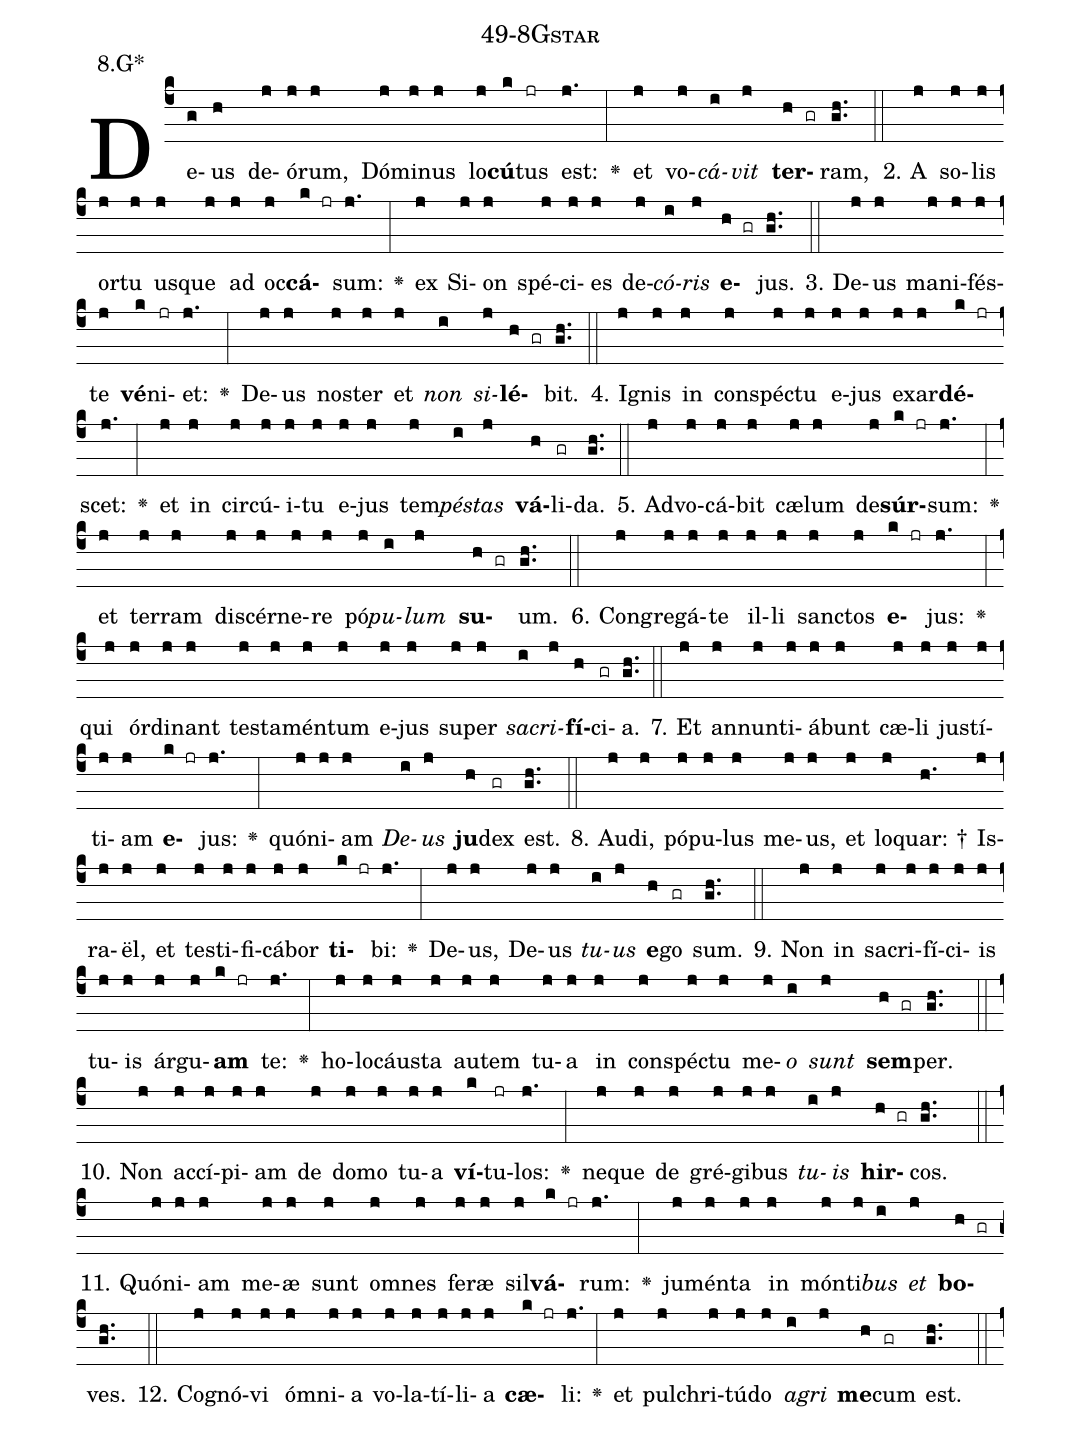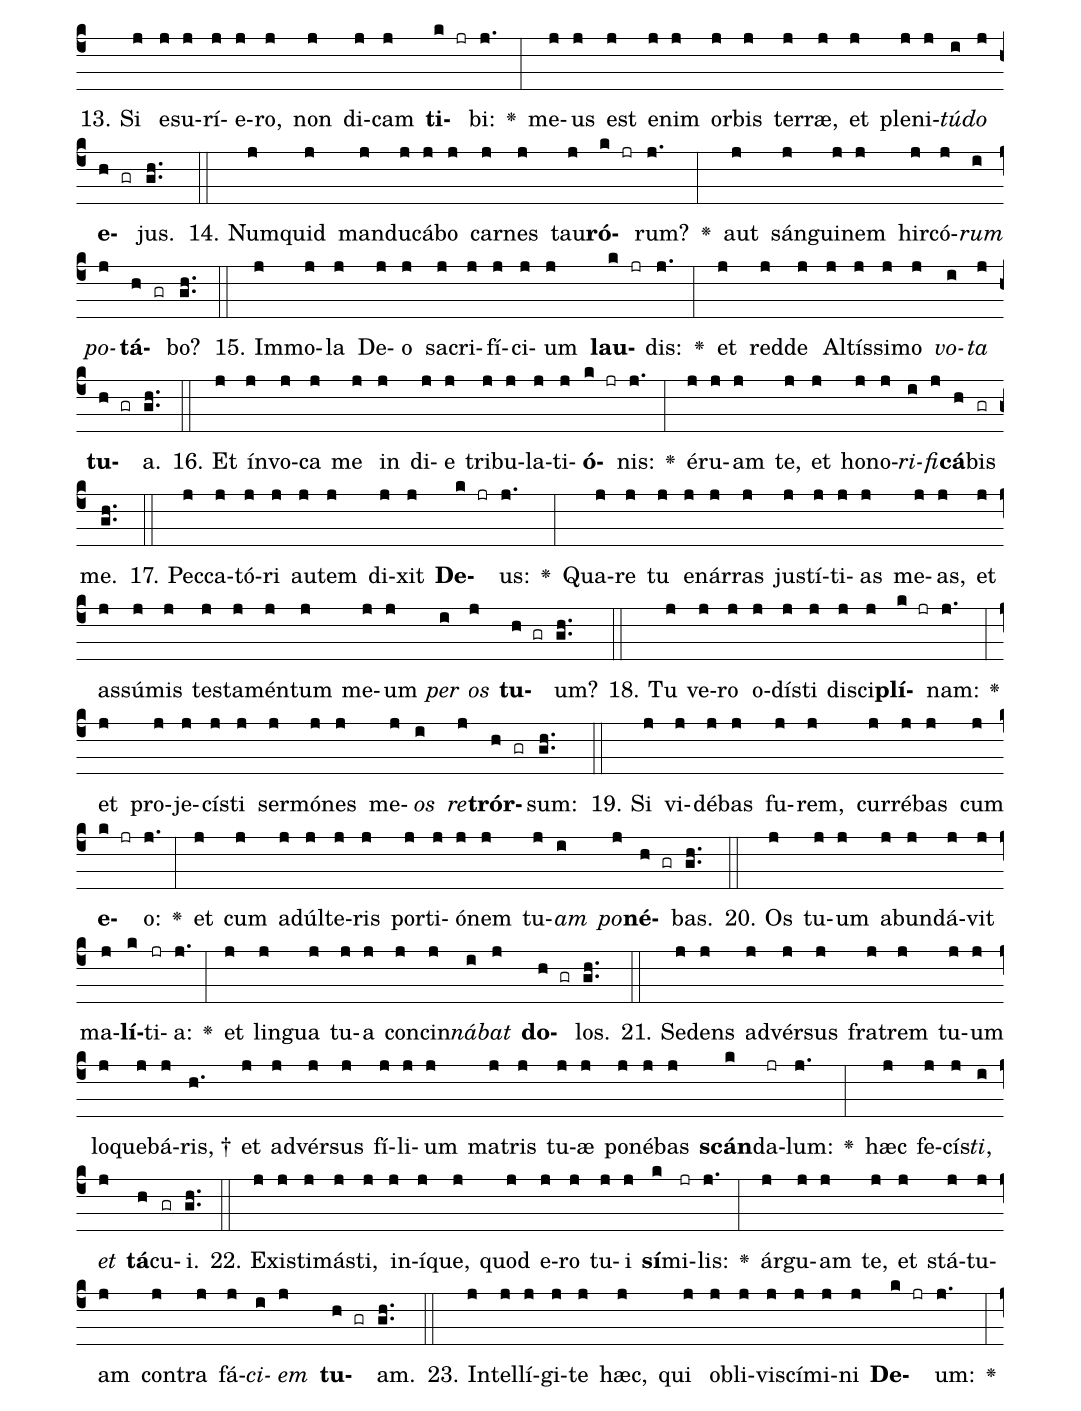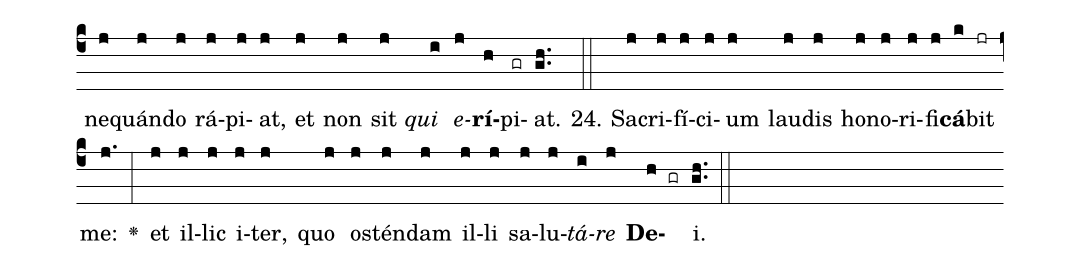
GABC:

name: 49-8Gstar;
annotation: 8.G*;
%%
(c4)De(g)us(h) de(j)ó(j)rum,(j) Dó(j)mi(j)nus(j) lo(j)<b>cú</b>(k)tus(jr) est:(j.) <v>\greheightstar</v>(:) et(j) vo(j)<i>cá</i>(i)<i>vit</i>(j) <b>ter</b>(h gr)ram,(gh..) (::)
2. A(j) so(j)lis(j) or(j)tu(j) us(j)que(j) ad(j) oc(j)<b>cá</b>(k jr)sum:(j.) <v>\greheightstar</v>(:) ex(j) Si(j)on(j) spé(j)ci(j)es(j) de(j)<i>có</i>(i)<i>ris</i>(j) <b>e</b>(h gr)jus.(gh..) (::)
3. De(j)us(j) ma(j)ni(j)fés(j)te(j) <b>vé</b>(k)ni(jr)et:(j.) <v>\greheightstar</v>(:) De(j)us(j) nos(j)ter(j) et(j) <i>non</i>(i) <i>si</i>(j)<b>lé</b>(h gr)bit.(gh..) (::)
4. I(j)gnis(j) in(j) con(j)spéc(j)tu(j) e(j)jus(j) ex(j)ar(j)<b>dé</b>(k jr)scet:(j.) <v>\greheightstar</v>(:) et(j) in(j) cir(j)cú(j)i(j)tu(j) e(j)jus(j) tem(j)<i>pés</i>(i)<i>tas</i>(j) <b>vá</b>(h)li(gr)da.(gh..) (::)
5. Ad(j)vo(j)cá(j)bit(j) cæ(j)lum(j) de(j)<b>súr</b>(k jr)sum:(j.) <v>\greheightstar</v>(:) et(j) ter(j)ram(j) di(j)scér(j)ne(j)re(j) pó(j)<i>pu</i>(i)<i>lum</i>(j) <b>su</b>(h gr)um.(gh..) (::)
6. Con(j)gre(j)gá(j)te(j) il(j)li(j) sanc(j)tos(j) <b>e</b>(k jr)jus:(j.) <v>\greheightstar</v>(:) qui(j) ór(j)di(j)nant(j) tes(j)ta(j)mén(j)tum(j) e(j)jus(j) su(j)per(j) <i>sa</i>(i)<i>cri</i>(j)<b>fí</b>(h)ci(gr)a.(gh..) (::)
7. Et(j) an(j)nun(j)ti(j)á(j)bunt(j) cæ(j)li(j) jus(j)tí(j)ti(j)am(j) <b>e</b>(k jr)jus:(j.) <v>\greheightstar</v>(:) quón(j)i(j)am(j) <i>De</i>(i)<i>us</i>(j) <b>ju</b>(h)dex(gr) est.(gh..) (::)
8. Au(j)di,(j) pó(j)pu(j)lus(j) me(j)us,(j) et(j) lo(j)quar: †(h.) Is(j)ra(j)ël,(j) et(j) tes(j)ti(j)fi(j)cá(j)bor(j) <b>ti</b>(k jr)bi:(j.) <v>\greheightstar</v>(:) De(j)us,(j) De(j)us(j) <i>tu</i>(i)<i>us</i>(j) <b>e</b>(h)go(gr) sum.(gh..) (::)
9. Non(j) in(j) sa(j)cri(j)fí(j)ci(j)is(j) tu(j)is(j) ár(j)gu(j)<b>am</b>(k jr) te:(j.) <v>\greheightstar</v>(:) ho(j)lo(j)cáus(j)ta(j) au(j)tem(j) tu(j)a(j) in(j) con(j)spéc(j)tu(j) me(j)<i>o</i>(i) <i>sunt</i>(j) <b>sem</b>(h gr)per.(gh..) (::)
10. Non(j) ac(j)cí(j)pi(j)am(j) de(j) do(j)mo(j) tu(j)a(j) <b>ví</b>(k)tu(jr)los:(j.) <v>\greheightstar</v>(:) ne(j)que(j) de(j) gré(j)gi(j)bus(j) <i>tu</i>(i)<i>is</i>(j) <b>hir</b>(h gr)cos.(gh..) (::)
11. Quón(j)i(j)am(j) me(j)æ(j) sunt(j) om(j)nes(j) fe(j)ræ(j) sil(j)<b>vá</b>(k jr)rum:(j.) <v>\greheightstar</v>(:) ju(j)mén(j)ta(j) in(j) món(j)ti(j)<i>bus</i>(i) <i>et</i>(j) <b>bo</b>(h gr)ves.(gh..) (::)
12. Co(j)gnó(j)vi(j) óm(j)ni(j)a(j) vo(j)la(j)tí(j)li(j)a(j) <b>cæ</b>(k jr)li:(j.) <v>\greheightstar</v>(:) et(j) pul(j)chri(j)tú(j)do(j) <i>a</i>(i)<i>gri</i>(j) <b>me</b>(h)cum(gr) est.(gh..) (::)
13. Si(j) e(j)su(j)rí(j)e(j)ro,(j) non(j) di(j)cam(j) <b>ti</b>(k jr)bi:(j.) <v>\greheightstar</v>(:) me(j)us(j) est(j) e(j)nim(j) or(j)bis(j) ter(j)ræ,(j) et(j) ple(j)ni(j)<i>tú</i>(i)<i>do</i>(j) <b>e</b>(h gr)jus.(gh..) (::)
14. Num(j)quid(j) man(j)du(j)cá(j)bo(j) car(j)nes(j) tau(j)<b>ró</b>(k jr)rum?(j.) <v>\greheightstar</v>(:) aut(j) sán(j)gui(j)nem(j) hir(j)có(j)<i>rum</i>(i) <i>po</i>(j)<b>tá</b>(h gr)bo?(gh..) (::)
15. Im(j)mo(j)la(j) De(j)o(j) sa(j)cri(j)fí(j)ci(j)um(j) <b>lau</b>(k jr)dis:(j.) <v>\greheightstar</v>(:) et(j) red(j)de(j) Al(j)tís(j)si(j)mo(j) <i>vo</i>(i)<i>ta</i>(j) <b>tu</b>(h gr)a.(gh..) (::)
16. Et(j) ín(j)vo(j)ca(j) me(j) in(j) di(j)e(j) tri(j)bu(j)la(j)ti(j)<b>ó</b>(k jr)nis:(j.) <v>\greheightstar</v>(:) é(j)ru(j)am(j) te,(j) et(j) ho(j)no(j)<i>ri</i>(i)<i>fi</i>(j)<b>cá</b>(h)bis(gr) me.(gh..) (::)
17. Pec(j)ca(j)tó(j)ri(j) au(j)tem(j) di(j)xit(j) <b>De</b>(k jr)us:(j.) <v>\greheightstar</v>(:) Qua(j)re(j) tu(j) e(j)nár(j)ras(j) jus(j)tí(j)ti(j)as(j) me(j)as,(j) et(j) as(j)sú(j)mis(j) tes(j)ta(j)mén(j)tum(j) me(j)um(j) <i>per</i>(i) <i>os</i>(j) <b>tu</b>(h gr)um?(gh..) (::)
18. Tu(j) ve(j)ro(j) o(j)dís(j)ti(j) di(j)sci(j)<b>plí</b>(k jr)nam:(j.) <v>\greheightstar</v>(:) et(j) pro(j)je(j)cís(j)ti(j) ser(j)mó(j)nes(j) me(j)<i>os</i>(i) <i>re</i>(j)<b>trór</b>(h gr)sum:(gh..) (::)
19. Si(j) vi(j)dé(j)bas(j) fu(j)rem,(j) cur(j)ré(j)bas(j) cum(j) <b>e</b>(k jr)o:(j.) <v>\greheightstar</v>(:) et(j) cum(j) ad(j)úl(j)te(j)ris(j) por(j)ti(j)ó(j)nem(j) tu(j)<i>am</i>(i) <i>po</i>(j)<b>né</b>(h gr)bas.(gh..) (::)
20. Os(j) tu(j)um(j) ab(j)un(j)dá(j)vit(j) ma(j)<b>lí</b>(k)ti(jr)a:(j.) <v>\greheightstar</v>(:) et(j) lin(j)gua(j) tu(j)a(j) con(j)cin(j)<i>ná</i>(i)<i>bat</i>(j) <b>do</b>(h gr)los.(gh..) (::)
21. Se(j)dens(j) ad(j)vér(j)sus(j) fra(j)trem(j) tu(j)um(j) lo(j)que(j)bá(j)ris, †(h.) et(j) ad(j)vér(j)sus(j) fí(j)li(j)um(j) ma(j)tris(j) tu(j)æ(j) po(j)né(j)bas(j) <b>scán</b>(k)da(jr)lum:(j.) <v>\greheightstar</v>(:) hæc(j) fe(j)cís(j)<i>ti</i>,(i) <i>et</i>(j) <b>tá</b>(h)cu(gr)i.(gh..) (::)
22. Ex(j)is(j)ti(j)más(j)ti,(j) in(j)í(j)que,(j) quod(j) e(j)ro(j) tu(j)i(j) <b>sí</b>(k)mi(jr)lis:(j.) <v>\greheightstar</v>(:) ár(j)gu(j)am(j) te,(j) et(j) stá(j)tu(j)am(j) con(j)tra(j) fá(j)<i>ci</i>(i)<i>em</i>(j) <b>tu</b>(h gr)am.(gh..) (::)
23. In(j)tel(j)lí(j)gi(j)te(j) hæc,(j) qui(j) ob(j)li(j)vi(j)scí(j)mi(j)ni(j) <b>De</b>(k jr)um:(j.) <v>\greheightstar</v>(:) ne(j)quán(j)do(j) rá(j)pi(j)at,(j) et(j) non(j) sit(j) <i>qui</i>(i) <i>e</i>(j)<b>rí</b>(h)pi(gr)at.(gh..) (::)
24. Sa(j)cri(j)fí(j)ci(j)um(j) lau(j)dis(j) ho(j)no(j)ri(j)fi(j)<b>cá</b>(k)bit(jr) me:(j.) <v>\greheightstar</v>(:) et(j) il(j)lic(j) i(j)ter,(j) quo(j) os(j)tén(j)dam(j) il(j)li(j) sa(j)lu(j)<i>tá</i>(i)<i>re</i>(j) <b>De</b>(h gr)i.(gh..) (::)
